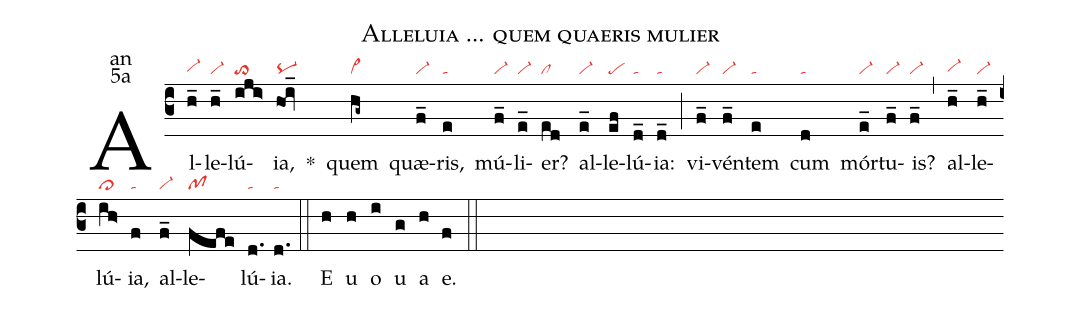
name:Alleluia ... quem quaeris mulier;
office-part:an;
mode:5a;
nabc-lines:1;
%%
(c3) Al(h_|vi-hg)le(h_|vi-)lú(iji>|to>){ia},(hoi_|pq-) <sp>*</sp>() quem(hg~|vi>) quæ(f_|vi-)ris,(e|ta) mú(f_|vi-)li(e_|vi-)er?(ed|cl) al(e_|vi-)le(ef|pe)lú(d_|ta){ia}:(d_|ta) (;) vi(f_|vi-)vén(f_|vi-)tem(e|ta) cum(d|ta) mór(e_|vi-)tu(f_|vi-)is?(f_|vi-) (,) al(h_|vi-hg)le(h_|vi-)lú(ih>|cl>){ia},(f|ta) al(f_|vi-)le(fefe|pf)lú(d.|ta){ia}.(d.|ta) (::) <eu> E(h) u(h) o(i) u(g) a(h) e.(f) </eu>(::)
